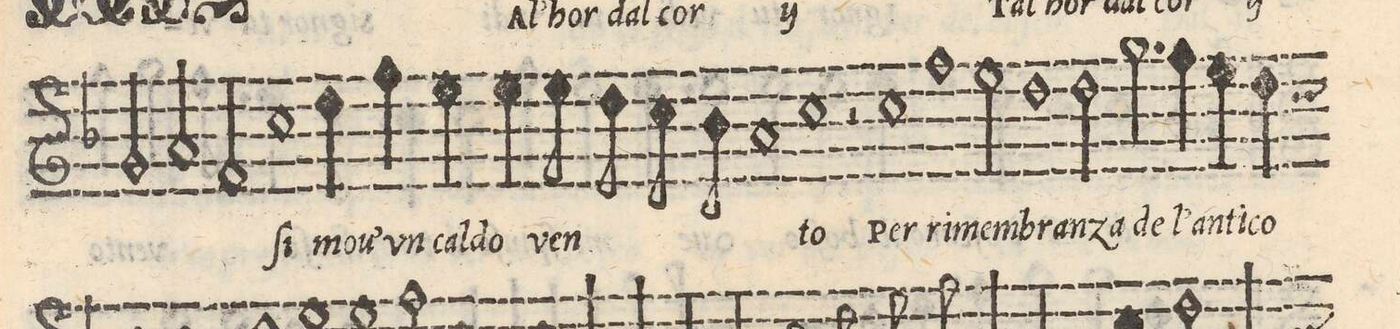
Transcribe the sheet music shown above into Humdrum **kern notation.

**kern	**text
*I"CANTO	*
*clefG2	*
*k[b-]	*
*met(c)	*
*M2/1	*
2g/	hor
2a/	dal
=7-	=7-
2f/	cor
*	*Xij
1cc\	ſi
4dd\	mo-
4ff\	-u'vn
=8-	=8-
4ee\	cal-
4ee\	-do
8ee\	ven-
8dd\	.
8cc\	.
8b-\	.
1a/	.
=9-	=9-
1cc\	-to
2r	.
1cc\	Per
=10-	=10-
1ff\	ri-
2ee\	-mem-
=11-	=11-
1dd\	-bran-
2dd\	-za
2.gg\	de
=12-	=12-
4ff\	l'an-
4ee\	-ti-
4dd\	-co
*-	*-
